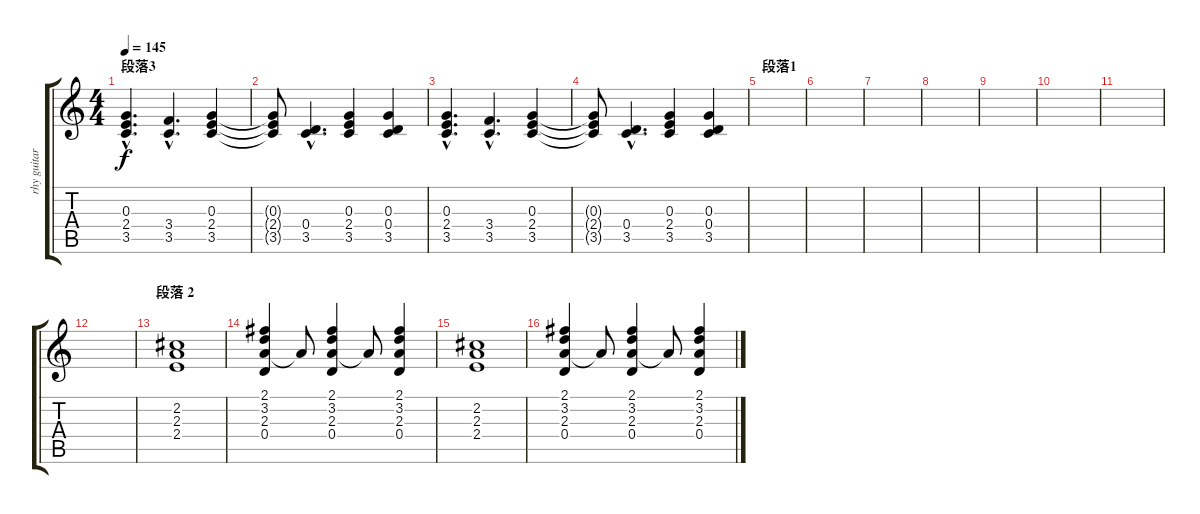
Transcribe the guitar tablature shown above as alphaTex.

\track ("rhy guitar" "rhy guitar") {instrument electricguitarclean}
\staff {score tabs}
\tuning (E4 B3 G3 D3 A2 E2) {hide}
\ts (4 4)
\section ("" "段落3")
\tempo 145
\clef g2
\ks c
(0.3{hac} 2.4{hac} 3.5{hac}).4{d dy f} (3.4{hac} 3.5{hac}).4{d} (0.3 2.4 3.5).4 |
(0.3{t} 2.4{t} 3.5{t}).8 (0.4{hac} 3.5).4{d} (0.3 2.4 3.5).4 (0.3 0.4 3.5).4 |
(0.3{hac} 2.4{hac} 3.5{hac}).4{d} (3.4{hac} 3.5{hac}).4{d} (0.3 2.4 3.5).4 |
(0.3{t} 2.4{t} 3.5{t}).8 (0.4{hac} 3.5).4{d} (0.3 2.4 3.5).4 (0.3 0.4 3.5).4 |
\section ("" "段落1")
|
|
|
|
|
|
|
|
\section ("" "段落 2")
(2.2 2.3 2.4).1 |
(2.1 3.2 2.3 0.4).4 2.3{t}.8 (2.1 3.2 2.3 0.4).4 2.3{t}.8 (2.1 3.2 2.3 0.4).4 |
(2.2 2.3 2.4).1 |
(2.1 3.2 2.3 0.4).4 2.3{t}.8 (2.1 3.2 2.3 0.4).4 2.3{t}.8 (2.1 3.2 2.3 0.4).4
